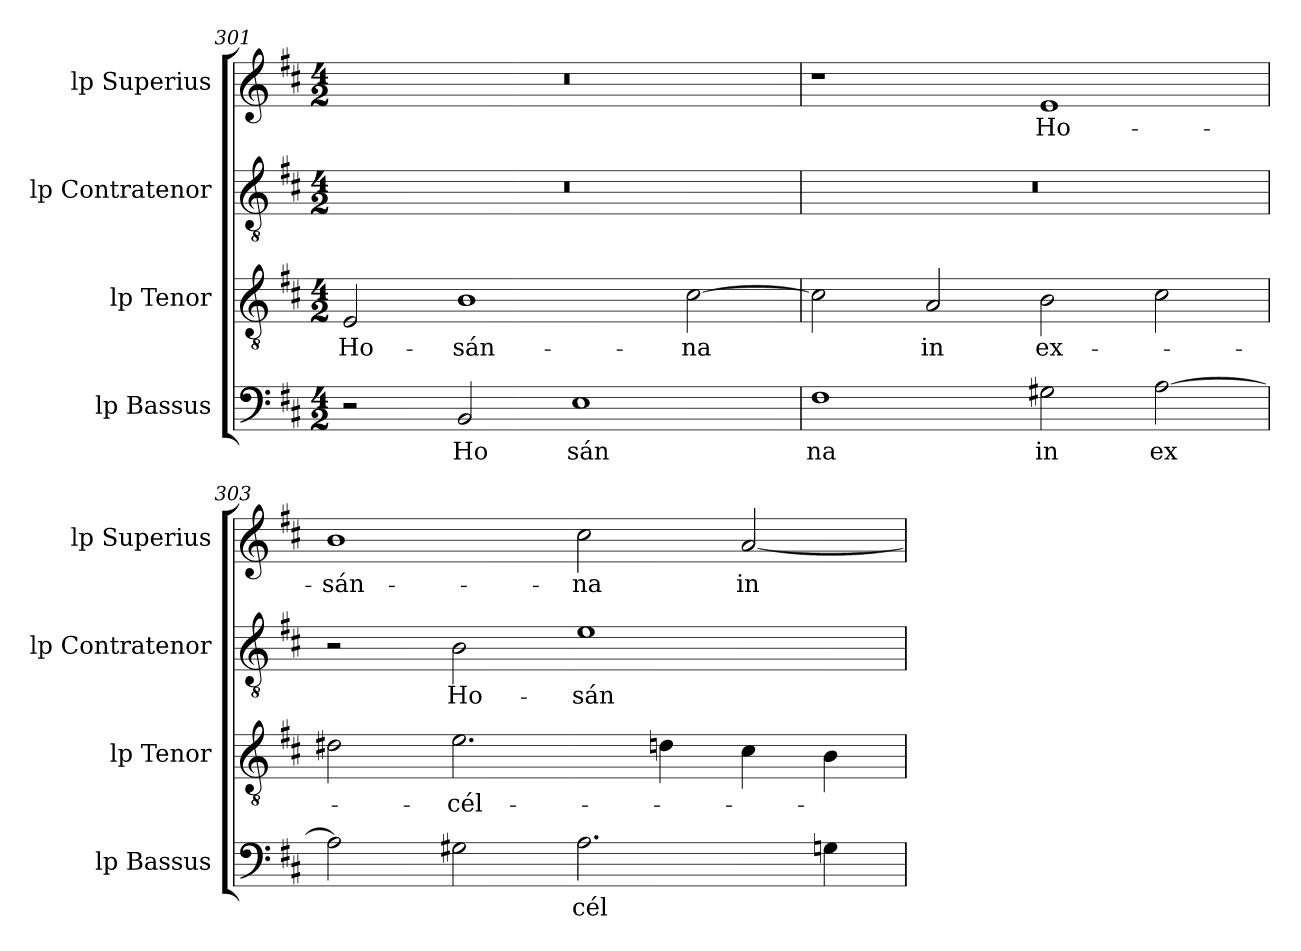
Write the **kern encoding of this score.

**kern	**text	**kern	**text	**kern	**text	**kern	**text
*part4	*part4	*part3	*part3	*part2	*part2	*part1	*part1
*staff4	*staff4	*staff3	*staff3	*staff2	*staff2	*staff1	*staff1
*I"lp Bassus	*	*I"lp Tenor	*	*I"lp Contratenor	*	*I"lp Superius	*
*I'lp Bassus	*	*I'lp Tenor	*	*I'lp Contratenor	*	*I'lp Superius	*
!!LO:LB:g=z
*clefF4	*	*clefGv2	*	*clefGv2	*	*clefG2	*
*k[f#c#]	*	*k[f#c#]	*	*k[f#c#]	*	*k[f#c#]	*
*D:	*	*D:	*	*D:	*	*D:	*
*M4/2	*	*M4/2	*	*M4/2	*	*M4/2	*
=301	=301	=301	=301	=301	=301	=301	=301
!	!	!	!LO:LY:b:cj	!	!	!	!
2r	.	2E/	Ho-	0r	.	0r	.
!	!LO:LY:b:cj	!	!LO:LY:b:cj	!	!	!	!
2BB/	Ho	1B	-sán-	.	.	.	.
!	!LO:LY:b:cj	!	!	!	!	!	!
1E	sán	.	.	.	.	.	.
!	!	!	!LO:LY:b:cj	!	!	!	!
.	.	[>2c#\	-na	.	.	.	.
=302	=302	=302	=302	=302	=302	=302	=302
!	!LO:LY:b:cj	!	!	!	!	!	!
1F#	na	2c#\]	.	0r	.	1r	.
!	!	!	!LO:LY:b:cj	!	!	!	!
.	.	2A/	in	.	.	.	.
!	!LO:LY:b:cj	!	!LO:LY:b:cj	!	!	!	!LO:LY:b:cj
2G#X\	in	2B\	ex-	.	.	1e	Ho-
!	!LO:LY:b:cj	!	!	!	!	!	!
[>2A\	ex	2c#\	.	.	.	.	.
=303	=303	=303	=303	=303	=303	=303	=303
!	!	!	!	!	!	!	!LO:LY:b:cj
2A\]	.	2d#X\	.	2r	.	1b	-sán-
!	!	!	!LO:LY:b	!	!LO:LY:b:cj	!	!
2G#X\	.	2.e\	-cél-	2B\	Ho-	.	.
!	!LO:LY:b	!	!	!	!LO:LY:b:cj	!	!LO:LY:b:cj
2.A\	cél	.	.	1e	-sán-	2cc#\	-na
.	.	4dn\	.	.	.	.	.
!	!	!	!	!	!	!	!LO:LY:b:cj
.	.	4c#\	.	.	.	[<2a/	in
4Gn\	.	4B\	.	.	.	.	.
=	=	=	=	=	=	=	=
*-	*-	*-	*-	*-	*-	*-	*-
